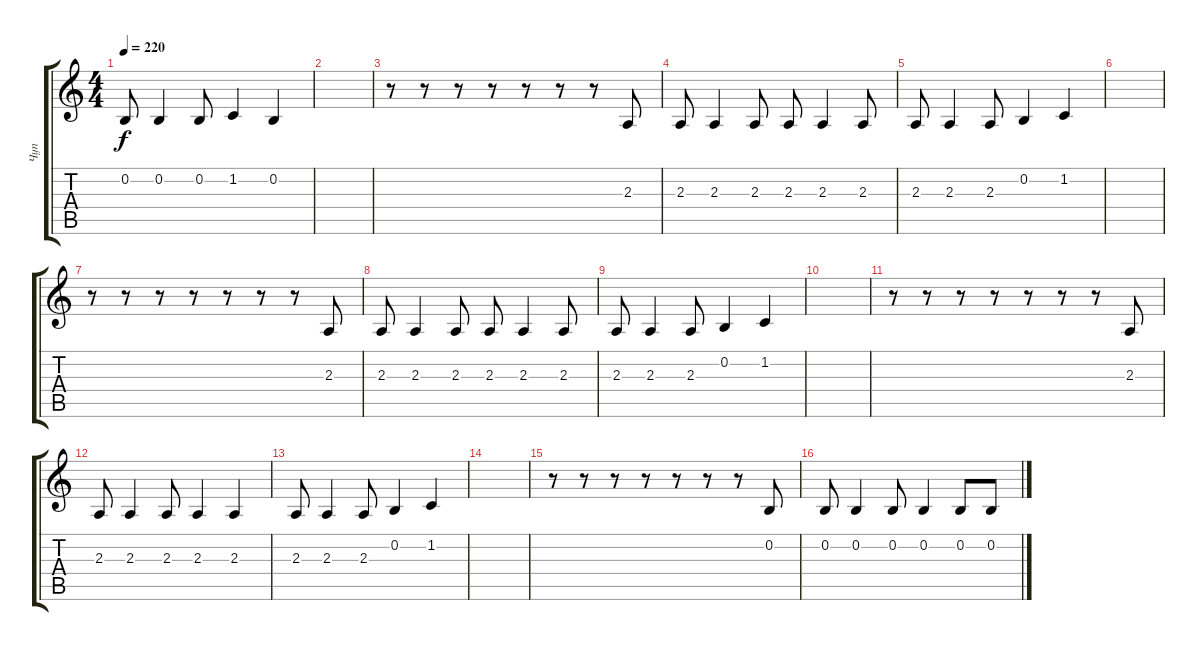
\track ("Чуп" "Чуп") {instrument tenorsax}
\staff {score tabs}
\tuning (E4 B3 G3 D3 A2 E2) {hide}
\ts (4 4)
\tempo 220
\clef g2
\ks c
0.2.8{dy f} 0.2.4 0.2.8 1.2.4 0.2.4 |
|
r.8 r.8 r.8 r.8 r.8 r.8 r.8 2.3.8 |
2.3.8 2.3.4 2.3.8 2.3.8 2.3.4 2.3.8 |
2.3.8 2.3.4 2.3.8 0.2.4 1.2.4 |
|
r.8 r.8 r.8 r.8 r.8 r.8 r.8 2.3.8 |
2.3.8 2.3.4 2.3.8 2.3.8 2.3.4 2.3.8 |
2.3.8 2.3.4 2.3.8 0.2.4 1.2.4 |
|
r.8 r.8 r.8 r.8 r.8 r.8 r.8 2.3.8 |
2.3.8 2.3.4 2.3.8 2.3.4 2.3.4 |
2.3.8 2.3.4 2.3.8 0.2.4 1.2.4 |
|
r.8 r.8 r.8 r.8 r.8 r.8 r.8 0.2.8 |
0.2.8 0.2.4 0.2.8 0.2.4 0.2.8 0.2.8
